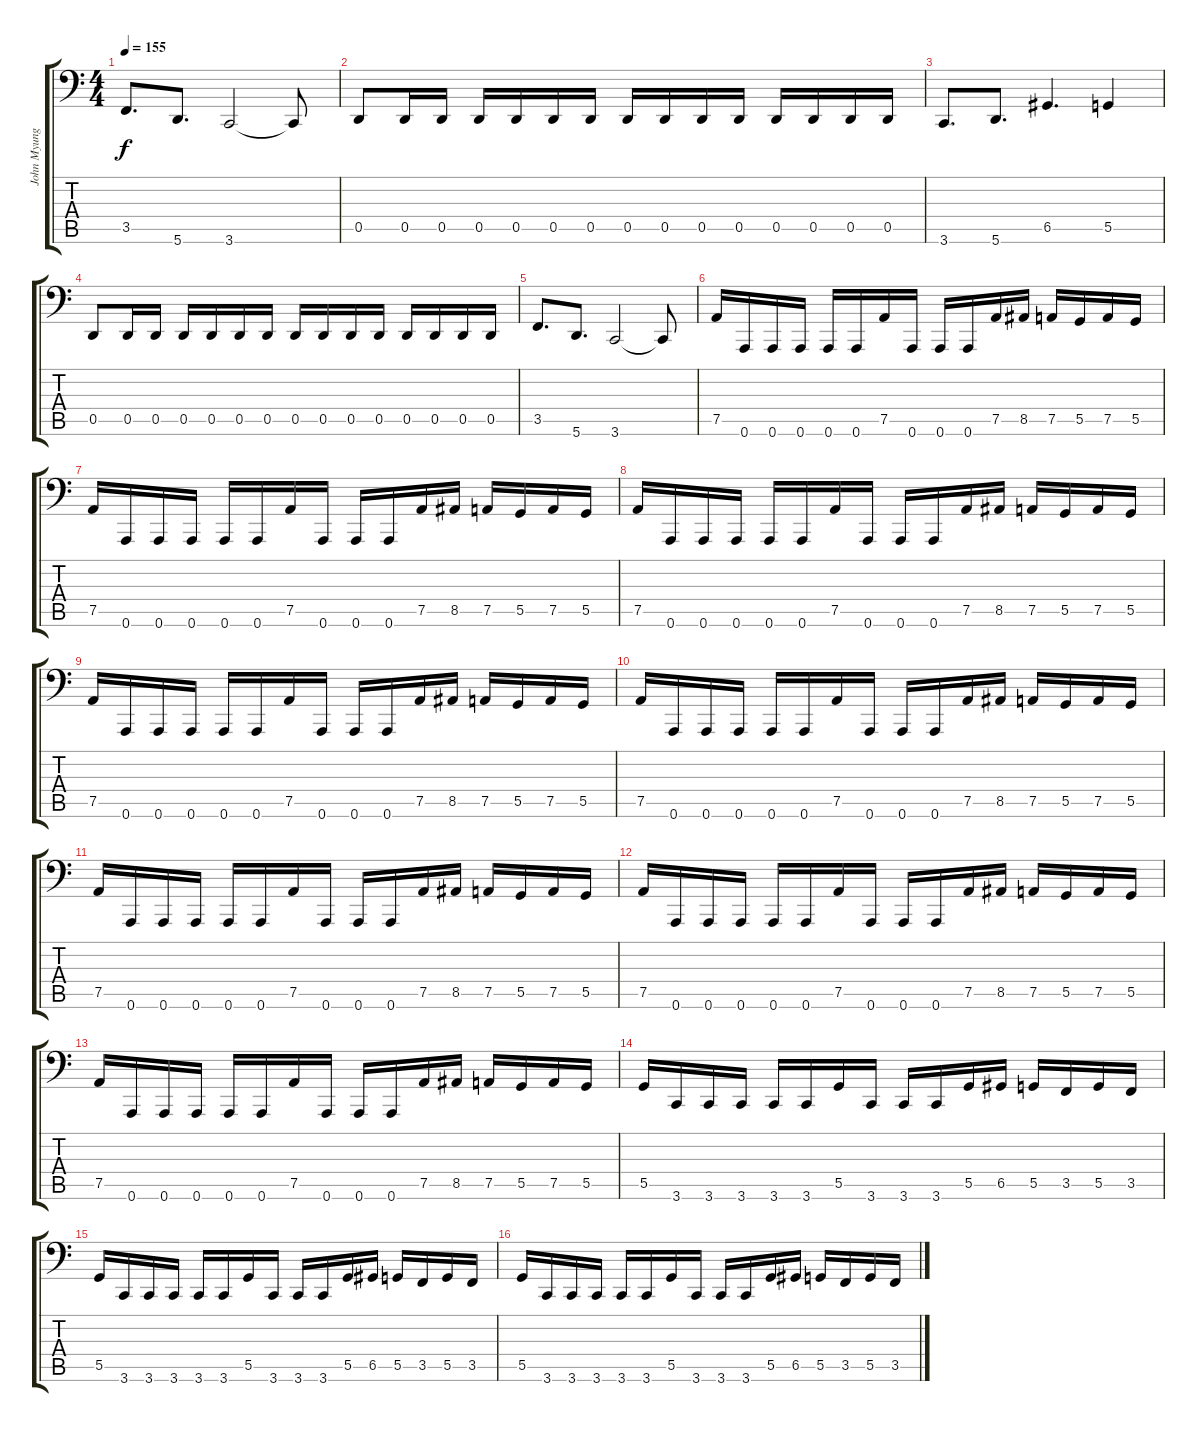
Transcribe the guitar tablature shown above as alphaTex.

\track ("John Myung" "John Myung") {instrument electricbassfinger}
\staff {score tabs}
\tuning (Bb2 F2 C2 G1 D1 A0) {hide}
\ts (4 4)
\tempo 155
\clef f4
\ks c
3.5.8{d dy f} 5.6.8{d} 3.6.2 3.6{t}.8 |
0.5.8 0.5.16 0.5.16 0.5.16 0.5.16 0.5.16 0.5.16 0.5.16 0.5.16 0.5.16 0.5.16 0.5.16 0.5.16 0.5.16 0.5.16 |
3.6.8{d} 5.6.8{d} 6.5.4{d} 5.5.4 |
0.5.8 0.5.16 0.5.16 0.5.16 0.5.16 0.5.16 0.5.16 0.5.16 0.5.16 0.5.16 0.5.16 0.5.16 0.5.16 0.5.16 0.5.16 |
3.5.8{d} 5.6.8{d} 3.6.2 3.6{t}.8 |
7.5.16 0.6.16 0.6.16 0.6.16 0.6.16 0.6.16 7.5.16 0.6.16 0.6.16 0.6.16 7.5.16 8.5.16 7.5.16 5.5.16 7.5.16 5.5.16 |
7.5.16 0.6.16 0.6.16 0.6.16 0.6.16 0.6.16 7.5.16 0.6.16 0.6.16 0.6.16 7.5.16 8.5.16 7.5.16 5.5.16 7.5.16 5.5.16 |
7.5.16 0.6.16 0.6.16 0.6.16 0.6.16 0.6.16 7.5.16 0.6.16 0.6.16 0.6.16 7.5.16 8.5.16 7.5.16 5.5.16 7.5.16 5.5.16 |
7.5.16 0.6.16 0.6.16 0.6.16 0.6.16 0.6.16 7.5.16 0.6.16 0.6.16 0.6.16 7.5.16 8.5.16 7.5.16 5.5.16 7.5.16 5.5.16 |
7.5.16 0.6.16 0.6.16 0.6.16 0.6.16 0.6.16 7.5.16 0.6.16 0.6.16 0.6.16 7.5.16 8.5.16 7.5.16 5.5.16 7.5.16 5.5.16 |
7.5.16 0.6.16 0.6.16 0.6.16 0.6.16 0.6.16 7.5.16 0.6.16 0.6.16 0.6.16 7.5.16 8.5.16 7.5.16 5.5.16 7.5.16 5.5.16 |
7.5.16 0.6.16 0.6.16 0.6.16 0.6.16 0.6.16 7.5.16 0.6.16 0.6.16 0.6.16 7.5.16 8.5.16 7.5.16 5.5.16 7.5.16 5.5.16 |
7.5.16 0.6.16 0.6.16 0.6.16 0.6.16 0.6.16 7.5.16 0.6.16 0.6.16 0.6.16 7.5.16 8.5.16 7.5.16 5.5.16 7.5.16 5.5.16 |
5.5.16 3.6.16 3.6.16 3.6.16 3.6.16 3.6.16 5.5.16 3.6.16 3.6.16 3.6.16 5.5.16 6.5.16 5.5.16 3.5.16 5.5.16 3.5.16 |
5.5.16 3.6.16 3.6.16 3.6.16 3.6.16 3.6.16 5.5.16 3.6.16 3.6.16 3.6.16 5.5.16 6.5.16 5.5.16 3.5.16 5.5.16 3.5.16 |
5.5.16 3.6.16 3.6.16 3.6.16 3.6.16 3.6.16 5.5.16 3.6.16 3.6.16 3.6.16 5.5.16 6.5.16 5.5.16 3.5.16 5.5.16 3.5.16
